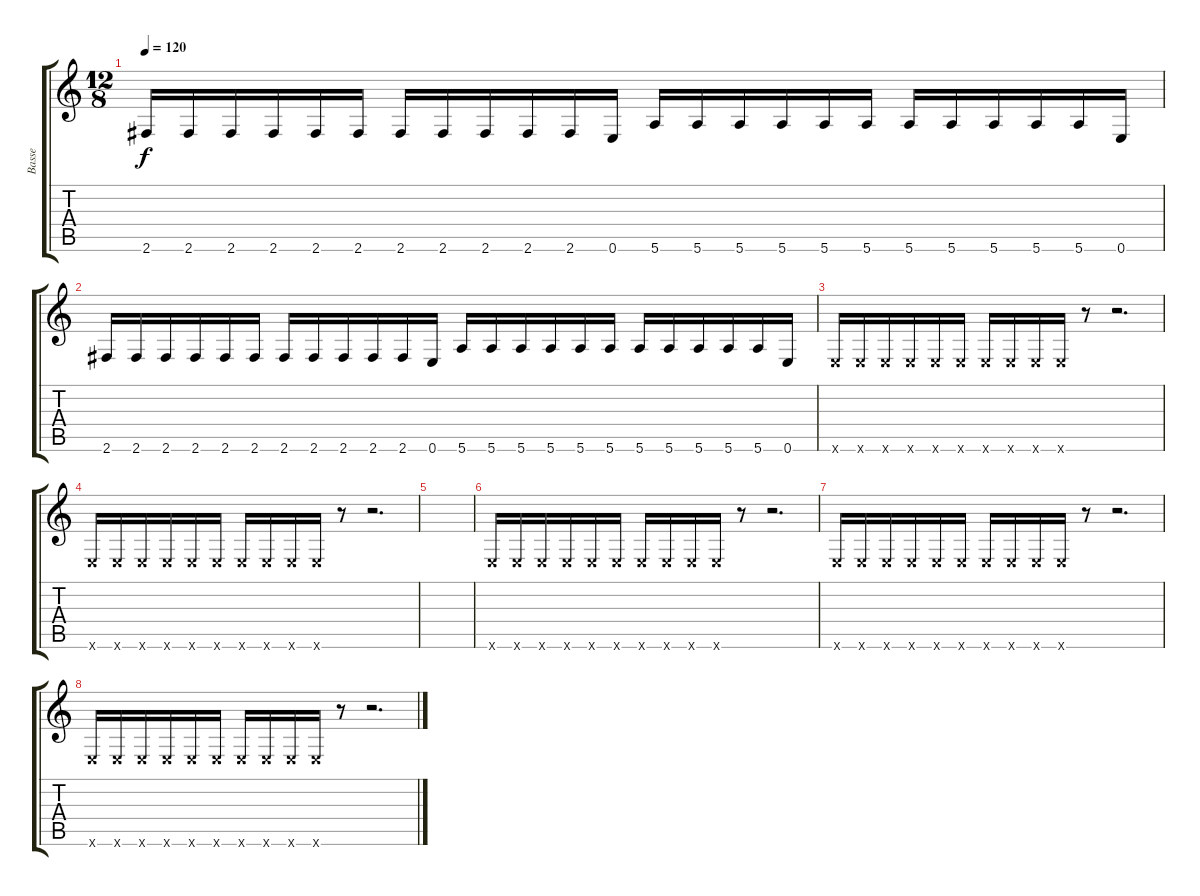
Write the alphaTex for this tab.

\track ("Basse" "Basse") {instrument acousticguitarnylon}
\staff {score tabs}
\tuning (E4 B3 G3 D3 A2 E2) {hide}
\ts (12 8)
\tempo 120
\clef g2
\ks c
2.6.16{dy f} 2.6.16 2.6.16 2.6.16 2.6.16 2.6.16 2.6.16 2.6.16 2.6.16 2.6.16 2.6.16 0.6.16 5.6.16 5.6.16 5.6.16 5.6.16 5.6.16 5.6.16 5.6.16 5.6.16 5.6.16 5.6.16 5.6.16 0.6.16 |
2.6.16 2.6.16 2.6.16 2.6.16 2.6.16 2.6.16 2.6.16 2.6.16 2.6.16 2.6.16 2.6.16 0.6.16 5.6.16 5.6.16 5.6.16 5.6.16 5.6.16 5.6.16 5.6.16 5.6.16 5.6.16 5.6.16 5.6.16 0.6.16 |
0.6{x}.16 0.6{x}.16 0.6{x}.16 0.6{x}.16 0.6{x}.16 0.6{x}.16 0.6{x}.16 0.6{x}.16 0.6{x}.16 0.6{x}.16 r.8 r.2{d} |
0.6{x}.16 0.6{x}.16 0.6{x}.16 0.6{x}.16 0.6{x}.16 0.6{x}.16 0.6{x}.16 0.6{x}.16 0.6{x}.16 0.6{x}.16 r.8 r.2{d} |
|
0.6{x}.16 0.6{x}.16 0.6{x}.16 0.6{x}.16 0.6{x}.16 0.6{x}.16 0.6{x}.16 0.6{x}.16 0.6{x}.16 0.6{x}.16 r.8 r.2{d} |
0.6{x}.16 0.6{x}.16 0.6{x}.16 0.6{x}.16 0.6{x}.16 0.6{x}.16 0.6{x}.16 0.6{x}.16 0.6{x}.16 0.6{x}.16 r.8 r.2{d} |
0.6{x}.16 0.6{x}.16 0.6{x}.16 0.6{x}.16 0.6{x}.16 0.6{x}.16 0.6{x}.16 0.6{x}.16 0.6{x}.16 0.6{x}.16 r.8 r.2{d}
